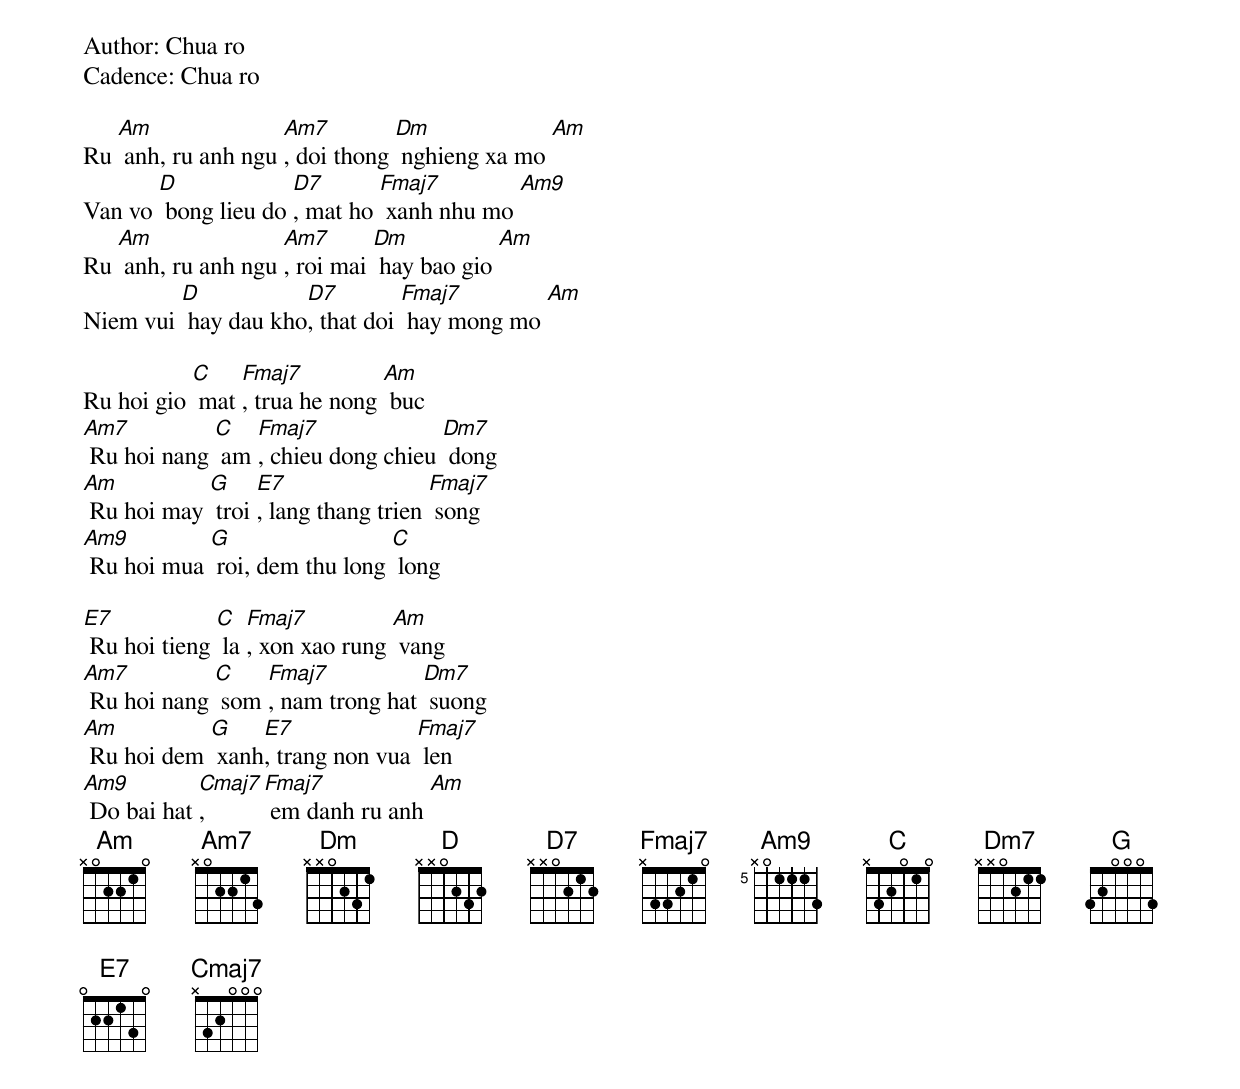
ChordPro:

Author: Chua ro
Cadence: Chua ro

Ru [Am] anh, ru anh ngu [Am7], doi thong [Dm] nghieng xa mo [Am]
Van vo [D] bong lieu do [D7], mat ho [Fmaj7] xanh nhu mo [Am9]
Ru [Am] anh, ru anh ngu [Am7], roi mai [Dm] hay bao gio [Am]
Niem vui [D] hay dau kho[D7], that doi [Fmaj7] hay mong mo [Am]

Ru hoi gio [C] mat [Fmaj7], trua he nong [Am] buc
[Am7] Ru hoi nang [C] am [Fmaj7], chieu dong chieu [Dm7] dong
[Am] Ru hoi may [G] troi [E7], lang thang trien [Fmaj7] song
[Am9] Ru hoi mua [G] roi, dem thu long [C] long

[E7] Ru hoi tieng [C] la [Fmaj7], xon xao rung [Am] vang
[Am7] Ru hoi nang [C] som [Fmaj7], nam trong hat [Dm7] suong
[Am] Ru hoi dem [G] xanh[E7], trang non vua [Fmaj7] len
[Am9] Do bai hat [Cmaj7], [Fmaj7] em danh ru anh [Am]
